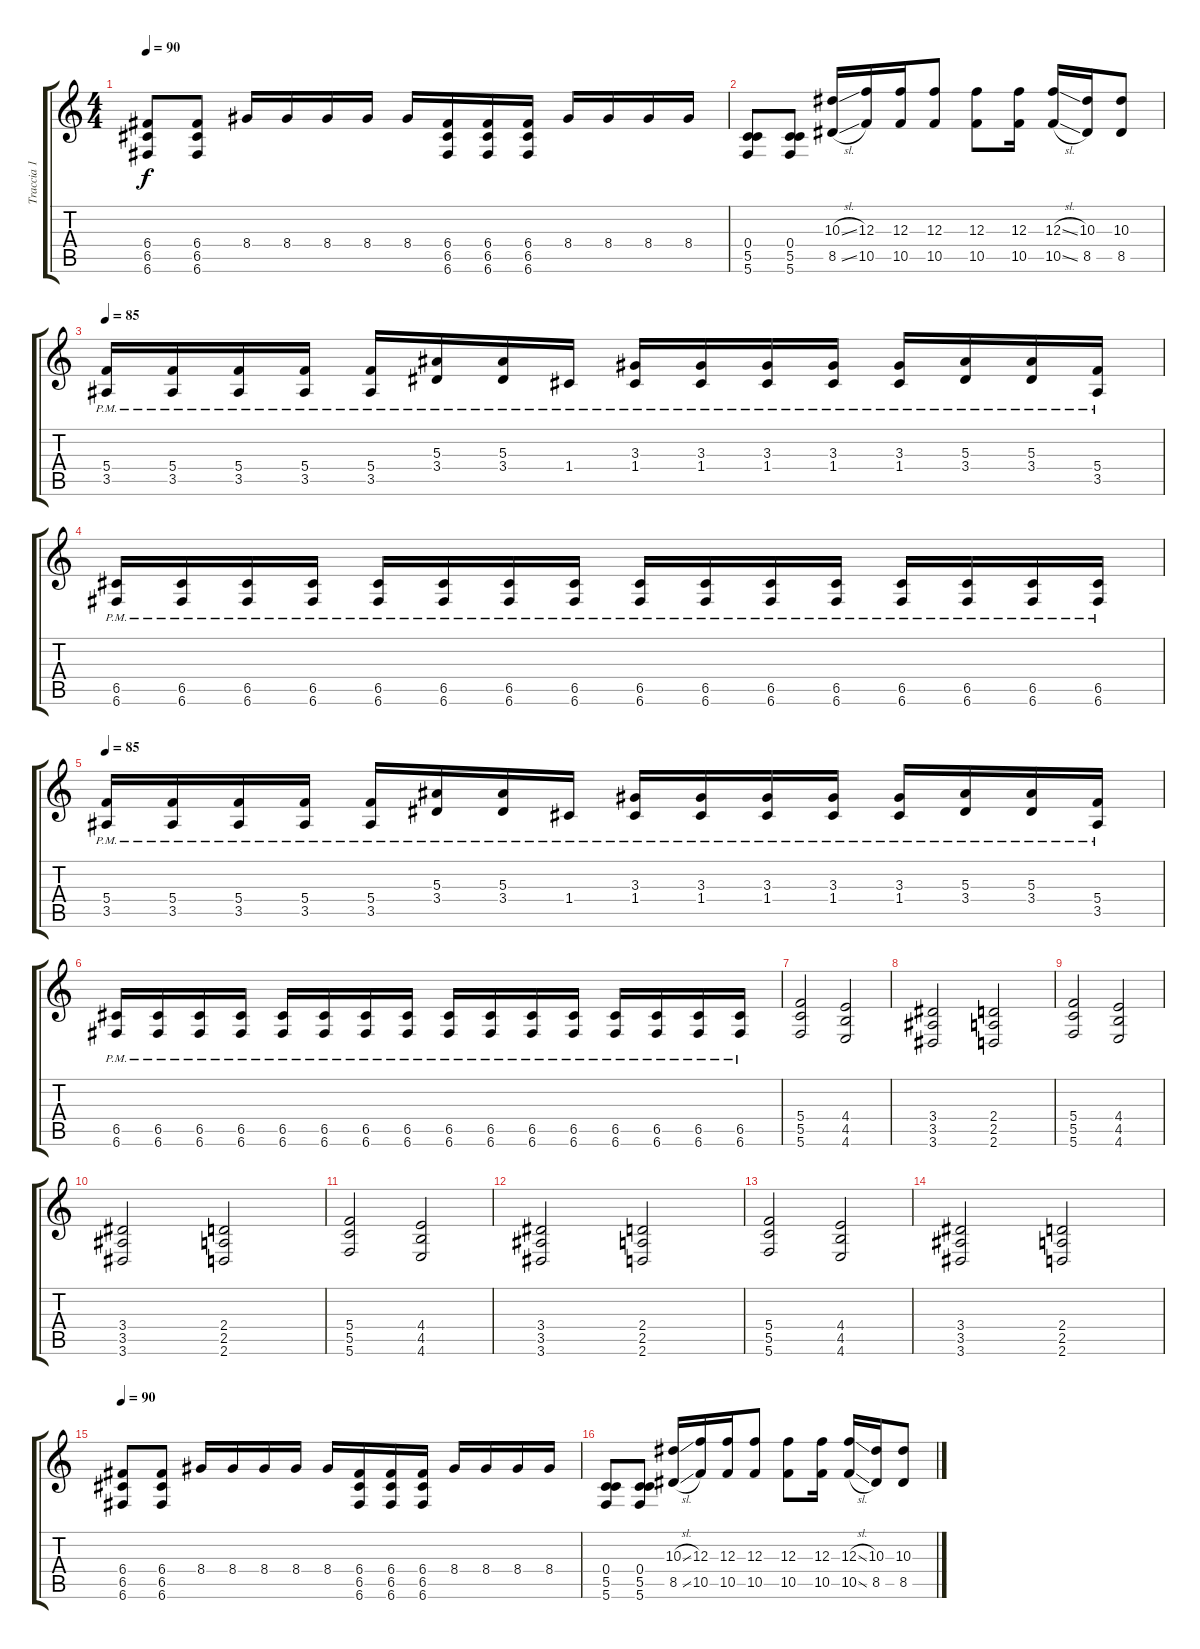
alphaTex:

\track ("Traccia 1" "Traccia 1") {instrument distortionguitar}
\staff {score tabs}
\tuning (D4 A3 F3 C3 G2 C2) {hide}
\ts (4 4)
\tempo 90
\clef g2
\ks c
(6.4 6.5 6.6).8{dy f} (6.4 6.5 6.6).8 8.4.16 8.4.16 8.4.16 8.4.16 8.4.16 (6.4 6.5 6.6).16 (6.4 6.5 6.6).16 (6.4 6.5 6.6).16 8.4.16 8.4.16 8.4.16 8.4.16 |
(0.4 5.5 5.6).8 (0.4 5.5 5.6).8 (10.3{sl} 8.5{sl}).16 (12.3 10.5).16 (12.3 10.5).16 (12.3 10.5).8 (12.3 10.5).8 (12.3 10.5).16 (12.3{sl} 10.5{sl}).16 (10.3 8.5).16 (10.3 8.5).8 |
\tempo 85
(5.4{pm} 3.5{pm}).16 (5.4{pm} 3.5{pm}).16 (5.4{pm} 3.5{pm}).16 (5.4{pm} 3.5{pm}).16 (5.4{pm} 3.5{pm}).16 (5.3{pm} 3.4{pm}).16 (5.3{pm} 3.4{pm}).16 1.4{pm}.16 (3.3{pm} 1.4{pm}).16 (3.3{pm} 1.4{pm}).16 (3.3{pm} 1.4{pm}).16 (3.3{pm} 1.4{pm}).16 (3.3{pm} 1.4{pm}).16 (5.3{pm} 3.4{pm}).16 (5.3{pm} 3.4{pm}).16 (5.4{pm} 3.5{pm}).16 |
(6.5{pm} 6.6{pm}).16 (6.5{pm} 6.6{pm}).16 (6.5{pm} 6.6{pm}).16 (6.5{pm} 6.6{pm}).16 (6.5{pm} 6.6{pm}).16 (6.5{pm} 6.6{pm}).16 (6.5{pm} 6.6{pm}).16 (6.5{pm} 6.6{pm}).16 (6.5{pm} 6.6{pm}).16 (6.5{pm} 6.6{pm}).16 (6.5{pm} 6.6{pm}).16 (6.5{pm} 6.6{pm}).16 (6.5{pm} 6.6{pm}).16 (6.5{pm} 6.6{pm}).16 (6.5{pm} 6.6{pm}).16 (6.5{pm} 6.6{pm}).16 |
\tempo 85
(5.4{pm} 3.5{pm}).16 (5.4{pm} 3.5{pm}).16 (5.4{pm} 3.5{pm}).16 (5.4{pm} 3.5{pm}).16 (5.4{pm} 3.5{pm}).16 (5.3{pm} 3.4{pm}).16 (5.3{pm} 3.4{pm}).16 1.4{pm}.16 (3.3{pm} 1.4{pm}).16 (3.3{pm} 1.4{pm}).16 (3.3{pm} 1.4{pm}).16 (3.3{pm} 1.4{pm}).16 (3.3{pm} 1.4{pm}).16 (5.3{pm} 3.4{pm}).16 (5.3{pm} 3.4{pm}).16 (5.4{pm} 3.5{pm}).16 |
(6.5{pm} 6.6{pm}).16 (6.5{pm} 6.6{pm}).16 (6.5{pm} 6.6{pm}).16 (6.5{pm} 6.6{pm}).16 (6.5{pm} 6.6{pm}).16 (6.5{pm} 6.6{pm}).16 (6.5{pm} 6.6{pm}).16 (6.5{pm} 6.6{pm}).16 (6.5{pm} 6.6{pm}).16 (6.5{pm} 6.6{pm}).16 (6.5{pm} 6.6{pm}).16 (6.5{pm} 6.6{pm}).16 (6.5{pm} 6.6{pm}).16 (6.5{pm} 6.6{pm}).16 (6.5{pm} 6.6{pm}).16 (6.5{pm} 6.6{pm}).16 |
(5.4 5.5 5.6).2 (4.4 4.5 4.6).2 |
(3.4 3.5 3.6).2 (2.4 2.5 2.6).2 |
(5.4 5.5 5.6).2 (4.4 4.5 4.6).2 |
(3.4 3.5 3.6).2 (2.4 2.5 2.6).2 |
(5.4 5.5 5.6).2 (4.4 4.5 4.6).2 |
(3.4 3.5 3.6).2 (2.4 2.5 2.6).2 |
(5.4 5.5 5.6).2 (4.4 4.5 4.6).2 |
(3.4 3.5 3.6).2 (2.4 2.5 2.6).2 |
\tempo 90
(6.4 6.5 6.6).8 (6.4 6.5 6.6).8 8.4.16 8.4.16 8.4.16 8.4.16 8.4.16 (6.4 6.5 6.6).16 (6.4 6.5 6.6).16 (6.4 6.5 6.6).16 8.4.16 8.4.16 8.4.16 8.4.16 |
(0.4 5.5 5.6).8 (0.4 5.5 5.6).8 (10.3{sl} 8.5{sl}).16 (12.3 10.5).16 (12.3 10.5).16 (12.3 10.5).8 (12.3 10.5).8 (12.3 10.5).16 (12.3{sl} 10.5{sl}).16 (10.3 8.5).16 (10.3 8.5).8
